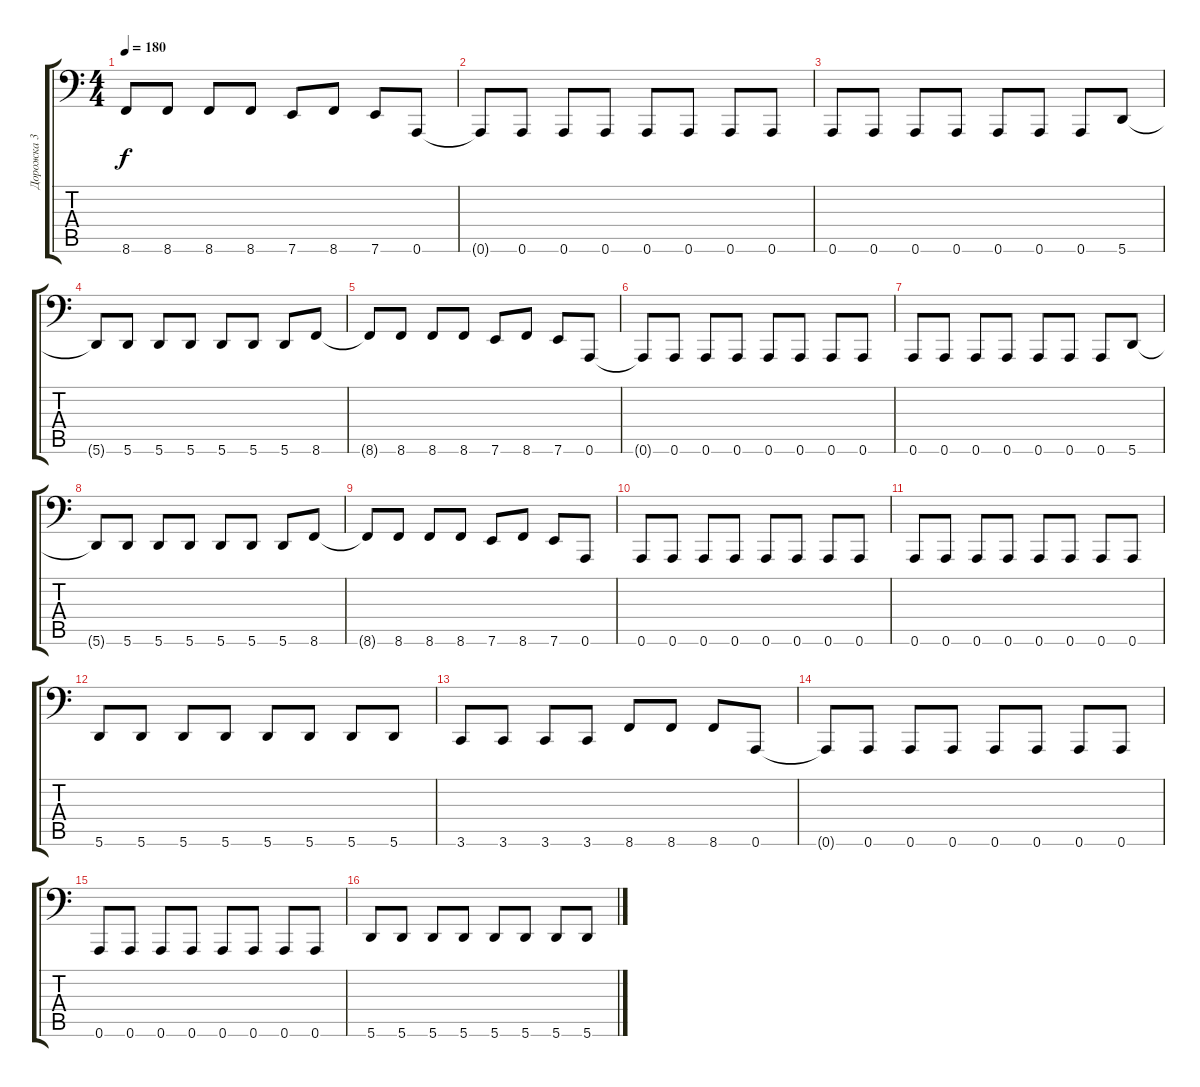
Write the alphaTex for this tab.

\track ("Дорожка 3" "Дорожка 3") {instrument electricbasspick}
\staff {score tabs}
\tuning (B2 Gb2 D2 A1 E1 A0) {hide}
\ts (4 4)
\tempo 180
\clef f4
\ks c
8.6{t}.8{dy f} 8.6.8 8.6.8 8.6.8 7.6.8 8.6.8 7.6.8 0.6.8 |
0.6{t}.8 0.6.8 0.6.8 0.6.8 0.6.8 0.6.8 0.6.8 0.6.8 |
0.6.8 0.6.8 0.6.8 0.6.8 0.6.8 0.6.8 0.6.8 5.6.8 |
5.6{t}.8 5.6.8 5.6.8 5.6.8 5.6.8 5.6.8 5.6.8 8.6.8 |
8.6{t}.8 8.6.8 8.6.8 8.6.8 7.6.8 8.6.8 7.6.8 0.6.8 |
0.6{t}.8 0.6.8 0.6.8 0.6.8 0.6.8 0.6.8 0.6.8 0.6.8 |
0.6.8 0.6.8 0.6.8 0.6.8 0.6.8 0.6.8 0.6.8 5.6.8 |
5.6{t}.8 5.6.8 5.6.8 5.6.8 5.6.8 5.6.8 5.6.8 8.6.8 |
8.6{t}.8 8.6.8 8.6.8 8.6.8 7.6.8 8.6.8 7.6.8 0.6.8 |
0.6.8 0.6.8 0.6.8 0.6.8 0.6.8 0.6.8 0.6.8 0.6.8 |
0.6.8 0.6.8 0.6.8 0.6.8 0.6.8 0.6.8 0.6.8 0.6.8 |
5.6.8 5.6.8 5.6.8 5.6.8 5.6.8 5.6.8 5.6.8 5.6.8 |
3.6.8 3.6.8 3.6.8 3.6.8 8.6.8 8.6.8 8.6.8 0.6.8 |
0.6{t}.8 0.6.8 0.6.8 0.6.8 0.6.8 0.6.8 0.6.8 0.6.8 |
0.6.8 0.6.8 0.6.8 0.6.8 0.6.8 0.6.8 0.6.8 0.6.8 |
5.6.8 5.6.8 5.6.8 5.6.8 5.6.8 5.6.8 5.6.8 5.6.8
